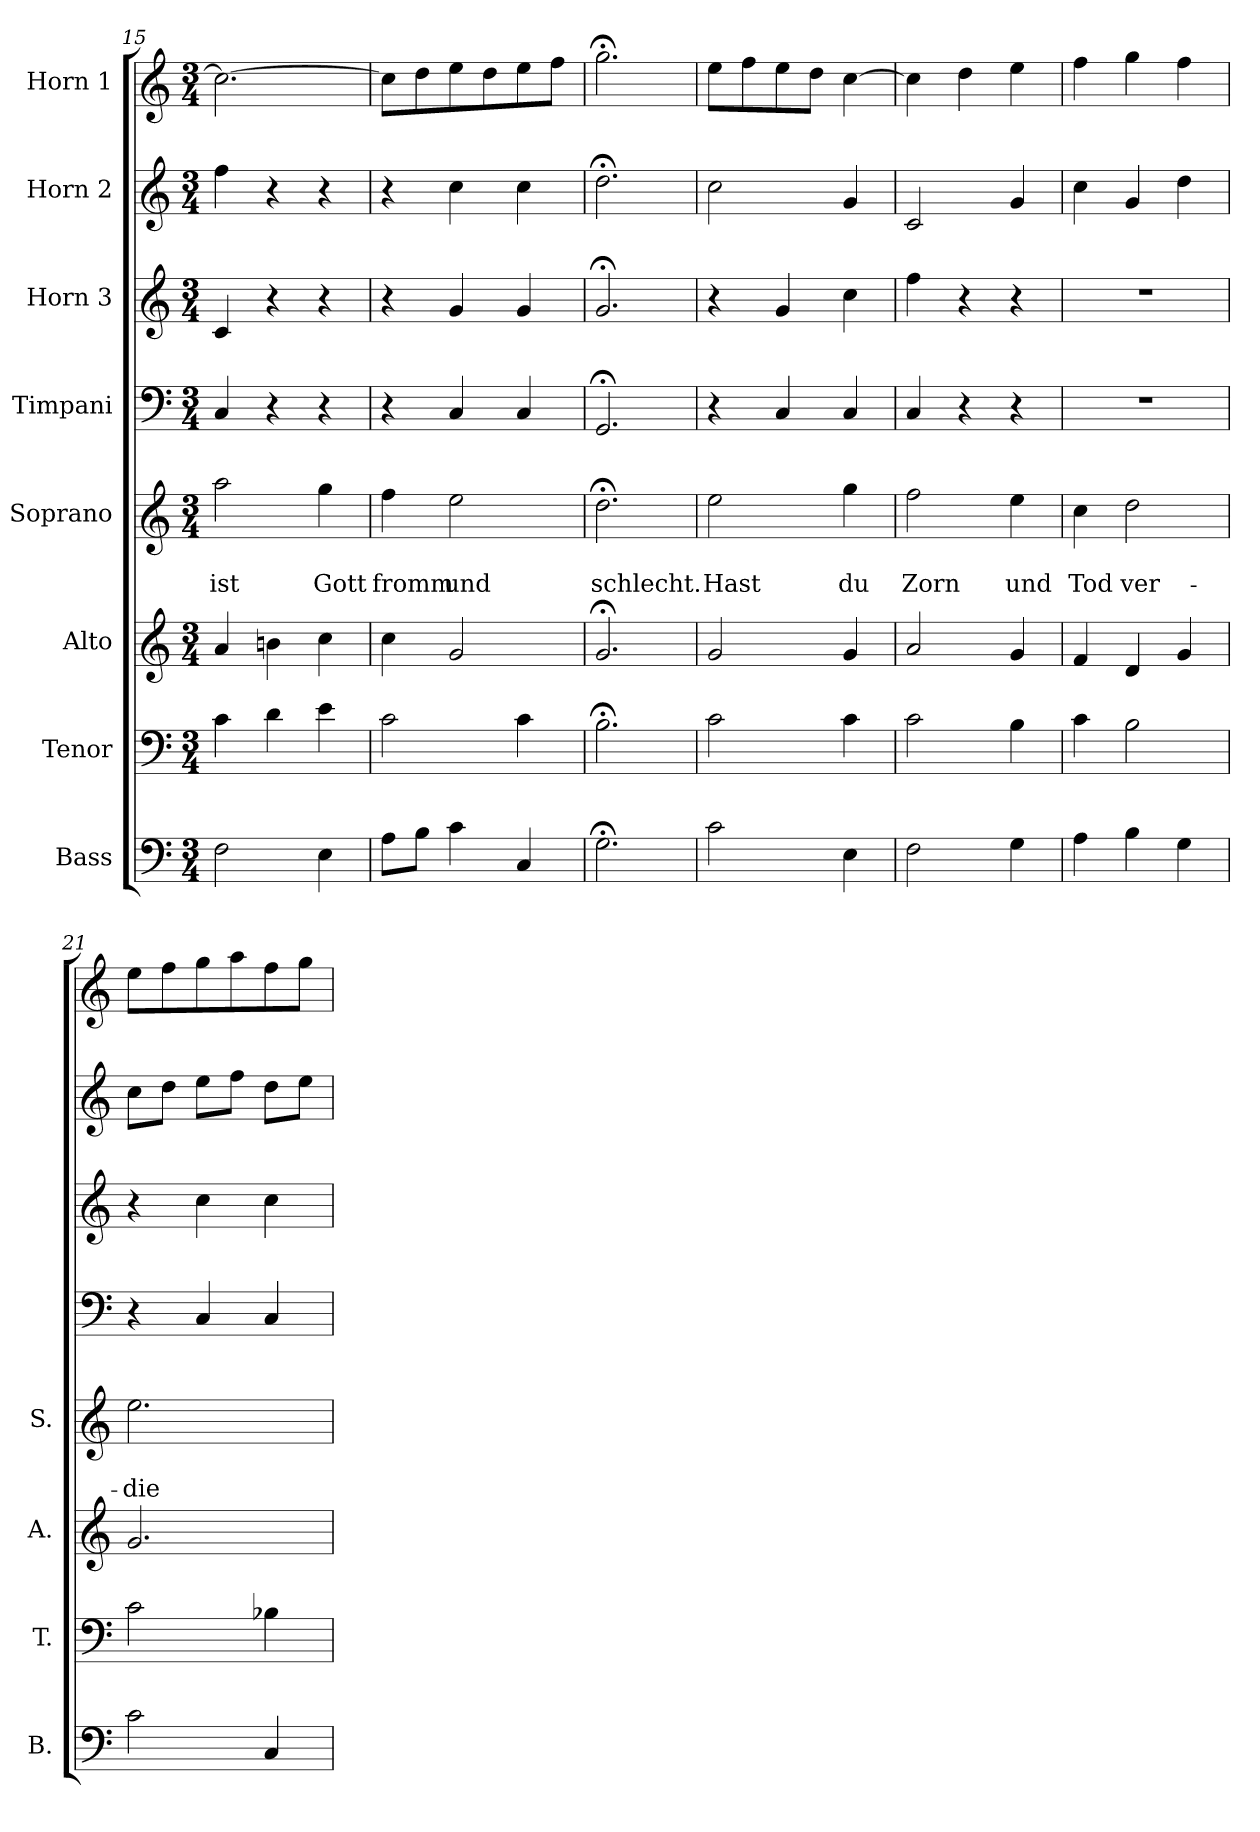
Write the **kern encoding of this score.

**kern	**kern	**kern	**kern	**text	**text	**kern	**kern	**kern	**kern
*part8	*part7	*part6	*part5	*part5	*part5	*part4	*part3	*part2	*part1
*staff8	*staff7	*staff6	*staff5	*staff5	*staff5	*staff4	*staff3	*staff2	*staff1
*I"Bass	*I"Tenor	*I"Alto	*I"Soprano	*	*	*I"Timpani	*I"Horn 3	*I"Horn 2	*I"Horn 1
*I'B.	*I'T.	*I'A.	*I'S.	*	*	*	*	*	*
*clefF4	*clefF4	*clefG2	*clefG2	*	*	*clefF4	*clefG2	*clefG2	*clefG2
*k[]	*k[]	*k[]	*k[]	*	*	*k[]	*k[]	*k[]	*k[]
*C:	*C:	*C:	*C:	*	*	*C:	*C:	*C:	*C:
*M3/4	*M3/4	*M3/4	*M3/4	*	*	*M3/4	*M3/4	*M3/4	*M3/4
=15	=15	=15	=15	=15	=15	=15	=15	=15	=15
2F\	4c\	4a/	2aa\	.	ist	4C/	4c/	4ff\	2.cc\_
.	4d\	4bn\	.	.	.	4r	4r	4r	.
4E\	4e\	4cc\	4gg\	.	Gott	4r	4r	4r	.
=16	=16	=16	=16	=16	=16	=16	=16	=16	=16
8A\L	2c\	4cc\	4ff\	.	fromm	4r	4r	4r	8cc\L]
8B\J	.	.	.	.	.	.	.	.	8dd\
4c\	.	2g/	2ee\	.	und	4C/	4g/	4cc\	8ee\
.	.	.	.	.	.	.	.	.	8dd\
4C/	4c\	.	.	.	.	4C/	4g/	4cc\	8ee\
.	.	.	.	.	.	.	.	.	8ff\J
=17	=17	=17	=17	=17	=17	=17	=17	=17	=17
2.G;<\	2.B;<\	2.g;</	2.dd;<\	.	schlecht.	2.GG;</	2.g;</	2.dd;<\	2.gg;<\
!!LO:PB:g=z
=18	=18	=18	=18	=18	=18	=18	=18	=18	=18
2c\	2c\	2g/	2ee\	.	Hast	4r	4r	2cc\	8ee\L
.	.	.	.	.	.	.	.	.	8ff\
.	.	.	.	.	.	4C/	4g/	.	8ee\
.	.	.	.	.	.	.	.	.	8dd\J
4E\	4c\	4g/	4gg\	.	du	4C/	4cc\	4g/	[4cc\
=19	=19	=19	=19	=19	=19	=19	=19	=19	=19
2F\	2c\	2a/	2ff\	.	Zorn	4C/	4ff\	2c/	4cc\]
.	.	.	.	.	.	4r	4r	.	4dd\
4G\	4B\	4g/	4ee\	.	und	4r	4r	4g/	4ee\
=20	=20	=20	=20	=20	=20	=20	=20	=20	=20
4A\	4c\	4f/	4cc\	.	Tod	2.r	2.r	4cc\	4ff\
4B\	2B\	4d/	2dd\	.	ver-	.	.	4g/	4gg\
4G\	.	4g/	.	.	.	.	.	4dd\	4ff\
=21	=21	=21	=21	=21	=21	=21	=21	=21	=21
2c\	2c\	2.g/	2.ee\	.	-die-	4r	4r	8cc\L	8ee\L
.	.	.	.	.	.	.	.	8dd\J	8ff\
.	.	.	.	.	.	4C/	4cc\	8ee\L	8gg\
.	.	.	.	.	.	.	.	8ff\J	8aa\
4C/	4B-X\	.	.	.	.	4C/	4cc\	8dd\L	8ff\
.	.	.	.	.	.	.	.	8ee\J	8gg\J
=	=	=	=	=	=	=	=	=	=
*-	*-	*-	*-	*-	*-	*-	*-	*-	*-
